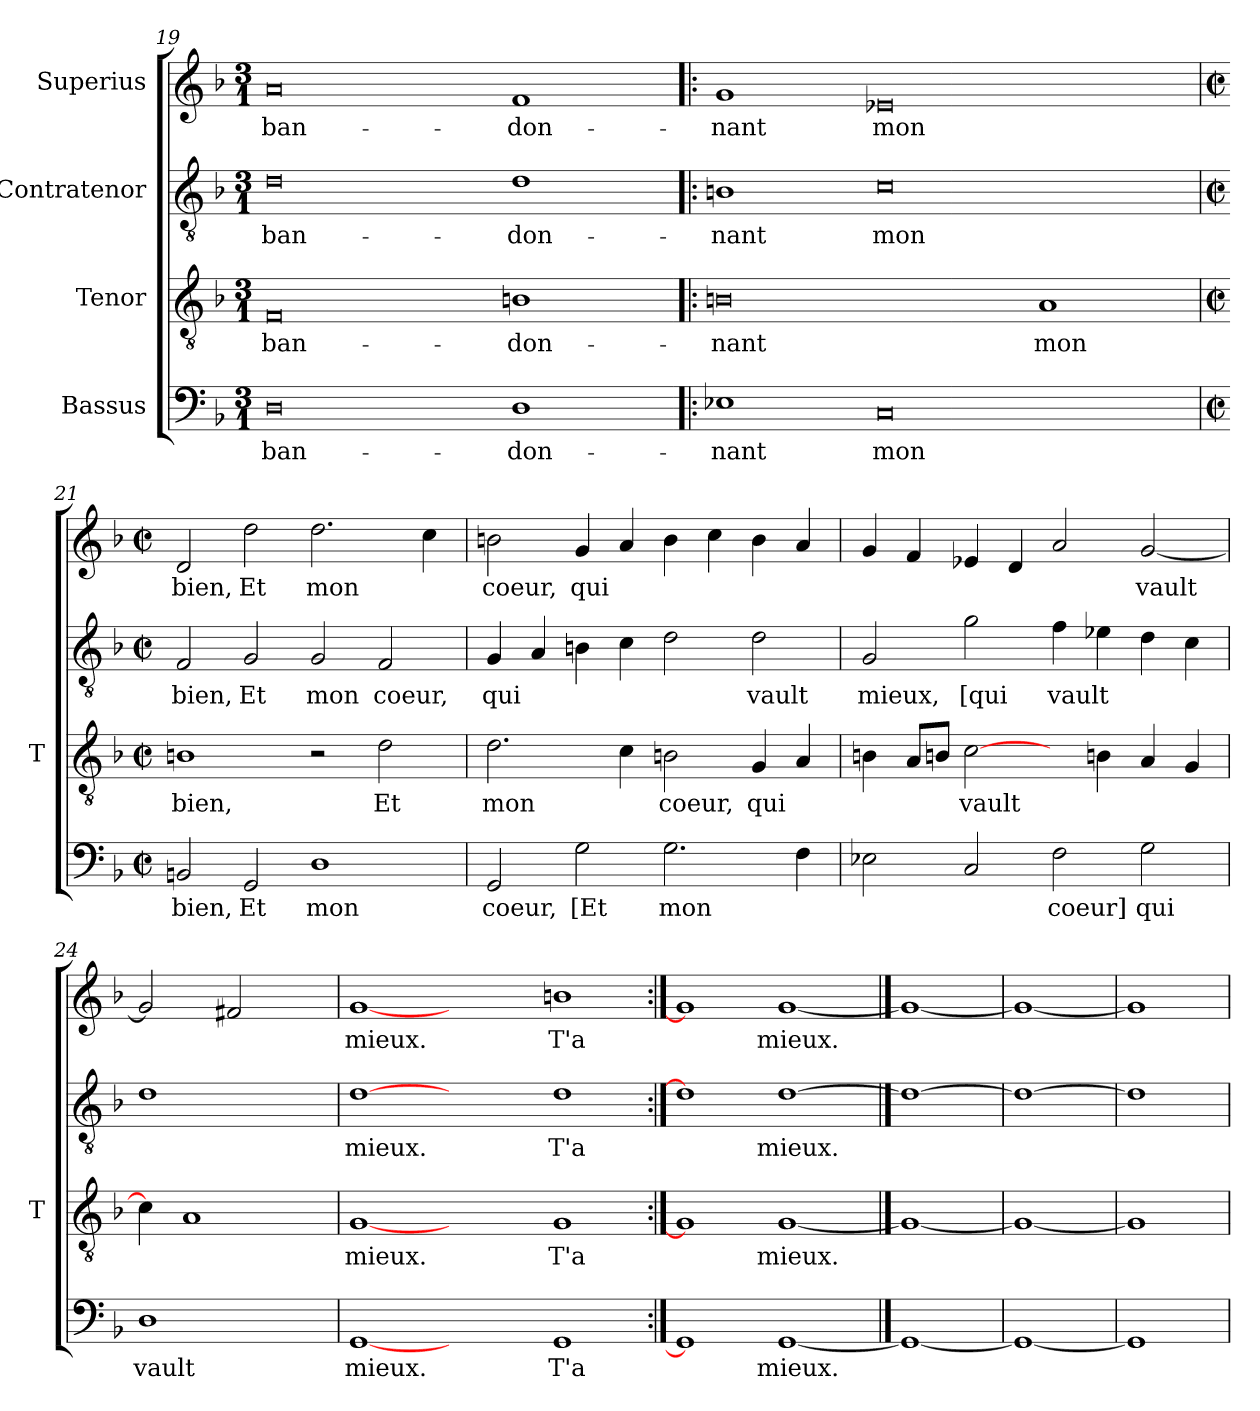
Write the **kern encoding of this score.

**kern	**text	**kern	**text	**kern	**text	**kern	**text
*part4	*part4	*part3	*part3	*part2	*part2	*part1	*part1
*staff4	*staff4	*staff3	*staff3	*staff2	*staff2	*staff1	*staff1
*I"Bassus	*	*I"Tenor	*	*I"Contratenor	*	*I"Superius	*
*	*	*I'T	*	*	*	*	*
*clefF4	*	*clefGv2	*	*clefGv2	*	*clefG2	*
*k[b-]	*	*k[b-]	*	*k[b-]	*	*k[b-]	*
*F:	*	*F:	*	*F:	*	*F:	*
*M3/1	*	*M3/1	*	*M3/1	*	*M3/1	*
=19	=19	=19	=19	=19	=19	=19	=19
0D	ban-	0F	ban-	0d	ban-	0a	ban-
1D	don-	1Bn	don-	1d	don-	1f	don-
=20!|:	=20!|:	=20!|:	=20!|:	=20!|:	=20!|:	=20!|:	=20!|:
1E-X	-nant	0Bn	-nant	1B	-nant	1g	-nant
0C	-mon	.	.	0c	-mon	0e-X	-mon
.	.	1A	-mon	.	.	.	.
=21	=21	=21	=21	=21	=21	=21	=21
*M2/2	*	*M2/2	*	*M2/2	*	*M2/2	*
*met(c|)	*	*met(c|)	*	*met(c|)	*	*met(c|)	*
2BB	-bien,	1Bn	-bien,	2F	-bien,	2d	-bien,
2GG	-Et	.	.	2G	-Et	2dd	-Et
1D	-mon	2r	.	2G	-mon	2.dd	-mon
.	.	2d	-Et	2F	-coeur,	.	.
.	.	.	.	.	.	4cc	.
!!LO:PB:g=z
=22	=22	=22	=22	=22	=22	=22	=22
2GG	-coeur,	2.d	-mon	4G	-qui	2b	-coeur,
.	.	.	.	4A	.	.	.
2G	-[Et	.	.	4B	.	4g	-qui
.	.	4c	.	4c	.	4a	.
2.G	-mon	2Bn	-coeur,	2d	.	4b	.
.	.	.	.	.	.	4cc	.
.	.	4G	-qui	2d	-vault	4b	.
4F	.	4A	.	.	.	4a	.
=23	=23	=23	=23	=23	=23	=23	=23
2E-X	.	4Bn	.	2G	-mieux,	4g	.
.	.	8AL	.	.	.	4f	.
.	.	8BnJ	.	.	.	.	.
2C	.	[2c	-vault	2g	-[qui	4e-X	.
.	.	.	.	.	.	4d	.
2F	-coeur]	4ryy	.	4f	-vault	2a	.
.	.	4Bn	.	4e-X	.	.	.
2G	-qui	4A	.	4d	.	[2g	-vault
.	.	4G	.	4c	.	.	.
=24	=24	=24	=24	=24	=24	=24	=24
1D	-vault	4c]	.	1d	.	2g]	.
.	.	1A	.	.	.	.	.
.	.	.	.	.	.	2f#X	.
4ryy	.	.	.	4ryy	.	4ryy	.
=25	=25	=25	=25	=25	=25	=25	=25
[1GG	-mieux.	[1G	-mieux.	[1d	-mieux.	[1g	-mieux.
1ryy	.	1ryy	.	1ryy	.	1ryy	.
1GG	-T'a	1G	-T'a	1d	-T'a	1b	-T'a
=26:|!	=26:|!	=26:|!	=26:|!	=26:|!	=26:|!	=26:|!	=26:|!
1GG]	.	1G]	.	1d]	.	1g]	.
[1GG	-mieux.	[1G	-mieux.	[1d	-mieux.	[1g	-mieux.
==27	==27	==27	==27	==27	==27	==27	==27
1GG_	.	1G_	.	1d_	.	1g_	.
=28	=28	=28	=28	=28	=28	=28	=28
1GG_	.	1G_	.	1d_	.	1g_	.
=29	=29	=29	=29	=29	=29	=29	=29
1GG]	.	1G]	.	1d]	.	1g]	.
=	=	=	=	=	=	=	=
*-	*-	*-	*-	*-	*-	*-	*-
